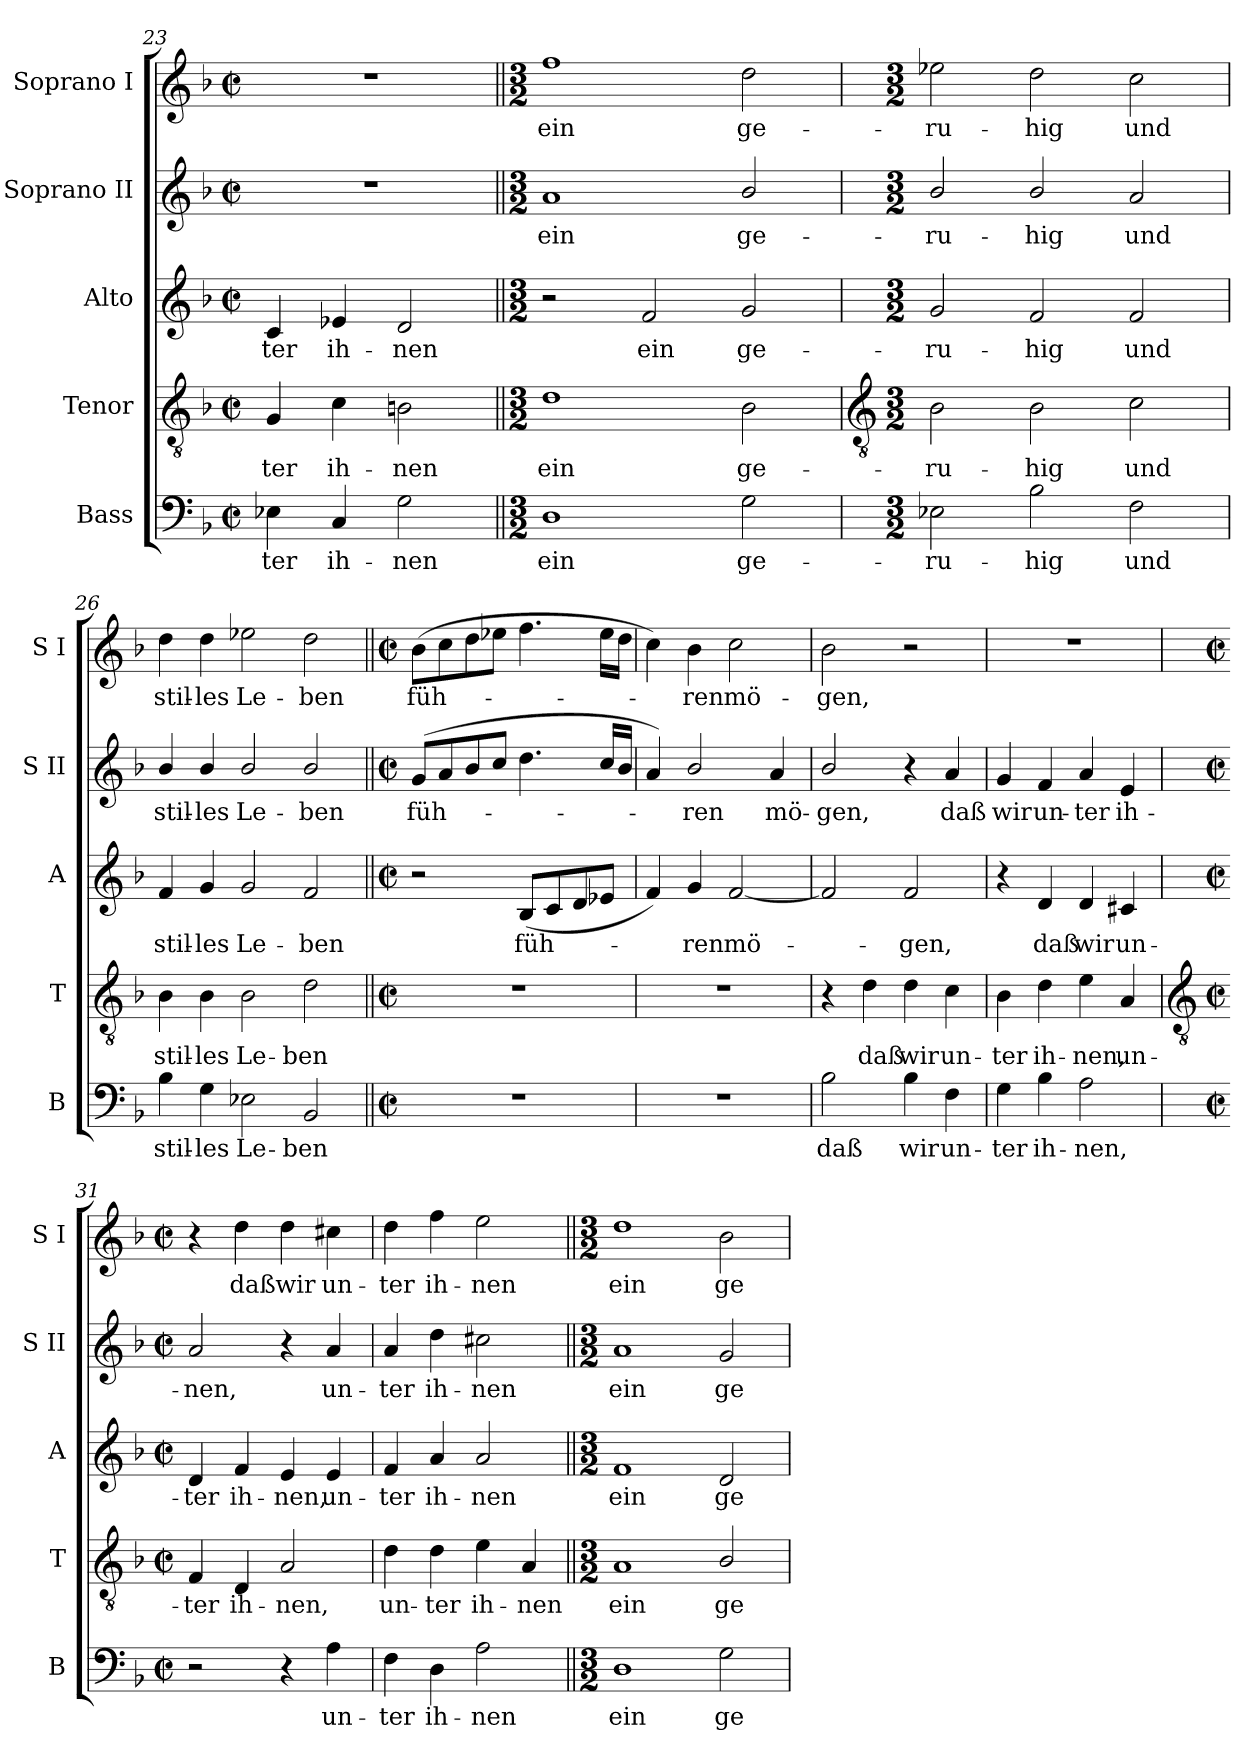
**kern	**text	**kern	**text	**kern	**text	**kern	**text	**kern	**text
*part5	*part5	*part4	*part4	*part3	*part3	*part2	*part2	*part1	*part1
*staff5	*staff5	*staff4	*staff4	*staff3	*staff3	*staff2	*staff2	*staff1	*staff1
*I"Bass	*	*I"Tenor	*	*I"Alto	*	*I"Soprano II	*	*I"Soprano I	*
*I'B	*	*I'T	*	*I'A	*	*I'S II	*	*I'S I	*
*clefF4	*	*clefGv2	*	*clefG2	*	*clefG2	*	*clefG2	*
*k[b-]	*	*k[b-]	*	*k[b-]	*	*k[b-]	*	*k[b-]	*
*F:	*	*F:	*	*F:	*	*F:	*	*F:	*
*M2/2	*	*M2/2	*	*M2/2	*	*M2/2	*	*M2/2	*
*met(c|)	*	*met(c|)	*	*met(c|)	*	*met(c|)	*	*met(c|)	*
=23	=23	=23	=23	=23	=23	=23	=23	=23	=23
!	!LO:LY:b	!	!LO:LY:b	!	!LO:LY:b	!	!	!	!
4E-X	-ter	4G	-ter	4c	-ter	1r	.	1r	.
!	!LO:LY:b	!	!LO:LY:b	!	!LO:LY:b	!	!	!	!
4C	ih-	4c	ih-	4e-X	ih-	.	.	.	.
!	!LO:LY:b	!	!LO:LY:b	!	!LO:LY:b	!	!	!	!
2G	-nen	2Bn	-nen	2d	-nen	.	.	.	.
=24||	=24||	=24||	=24||	=24||	=24||	=24||	=24||	=24||	=24||
*M3/2	*	*M3/2	*	*M3/2	*	*M3/2	*	*M3/2	*
!	!LO:LY:b	!	!LO:LY:b	!	!	!	!LO:LY:b	!	!LO:LY:b
1D	ein	1d	ein	2r	.	1a	ein	1ff	ein
!	!	!	!	!	!LO:LY:b	!	!	!	!
.	.	.	.	2f	ein	.	.	.	.
!	!LO:LY:b	!	!LO:LY:b	!	!LO:LY:b	!	!LO:LY:b	!	!LO:LY:b
2G	ge-	2B-	ge-	2g	ge-	2b-/	ge-	2dd	ge-
!!LO:LB:g=z
=25	=25	=25	=25	=25	=25	=25	=25	=25	=25
*	*	*clefGv2	*	*	*	*	*	*	*
*M3/2	*	*M3/2	*	*M3/2	*	*M3/2	*	*M3/2	*
!	!LO:LY:b	!	!LO:LY:b	!	!LO:LY:b	!	!LO:LY:b	!	!LO:LY:b
2E-X	-ru-	2B-	-ru-	2g	-ru-	2b-/	-ru-	2ee-X	-ru-
!	!LO:LY:b	!	!LO:LY:b	!	!LO:LY:b	!	!LO:LY:b	!	!LO:LY:b
2B-	-hig	2B-	-hig	2f	-hig	2b-/	-hig	2dd	-hig
!	!LO:LY:b	!	!LO:LY:b	!	!LO:LY:b	!	!LO:LY:b	!	!LO:LY:b
2F	und	2c	und	2f	und	2a	und	2cc	und
=26	=26	=26	=26	=26	=26	=26	=26	=26	=26
!	!LO:LY:b	!	!LO:LY:b	!	!LO:LY:b	!	!LO:LY:b	!	!LO:LY:b
4B-	stil-	4B-	stil-	4f	stil-	4b-/	stil-	4dd	stil-
!	!LO:LY:b	!	!LO:LY:b	!	!LO:LY:b	!	!LO:LY:b	!	!LO:LY:b
4G	-les	4B-	-les	4g	-les	4b-/	-les	4dd	-les
!	!LO:LY:b	!	!LO:LY:b	!	!LO:LY:b	!	!LO:LY:b	!	!LO:LY:b
2E-X	Le-	2B-	Le-	2g	Le-	2b-/	Le-	2ee-X	Le-
!	!LO:LY:b	!	!LO:LY:b	!	!LO:LY:b	!	!LO:LY:b	!	!LO:LY:b
2BB-	-ben	2d	-ben	2f	-ben	2b-/	-ben	2dd	-ben
=27||	=27||	=27||	=27||	=27||	=27||	=27||	=27||	=27||	=27||
*M2/2	*	*M2/2	*	*M2/2	*	*M2/2	*	*M2/2	*
*met(c|)	*	*met(c|)	*	*met(c|)	*	*met(c|)	*	*met(c|)	*
!	!	!	!	!	!	!	!LO:LY:b	!	!LO:LY:b
1r	.	1r	.	2r	.	(<8gL	füh-	(>8b-L	füh-
.	.	.	.	.	.	8a	.	8cc	.
.	.	.	.	.	.	8b-	.	8dd	.
.	.	.	.	.	.	8ccJ	.	8ee-XJ	.
!	!	!	!	!	!LO:LY:b	!	!	!	!
.	.	.	.	(<8B-L	füh-	4.dd	.	4.ff	.
.	.	.	.	8c	.	.	.	.	.
.	.	.	.	8d	.	.	.	.	.
.	.	.	.	8e-XJ	.	16cc/LL	.	16ee-LL	.
.	.	.	.	.	.	16b-/JJ	.	16ddJJ	.
=28	=28	=28	=28	=28	=28	=28	=28	=28	=28
1r	.	1r	.	4f)	.	4a)	.	4cc)	.
!	!	!	!	!	!LO:LY:b	!	!LO:LY:b	!	!LO:LY:b
.	.	.	.	4g	ren	2b-/	ren	4b-	ren
!	!	!	!	!	!LO:LY:b	!	!	!	!LO:LY:b
.	.	.	.	[2f	mö-	.	.	2cc	mö-
!	!	!	!	!	!	!	!LO:LY:b	!	!
.	.	.	.	.	.	4a	mö-	.	.
=29	=29	=29	=29	=29	=29	=29	=29	=29	=29
!	!LO:LY:b	!	!	!	!	!	!LO:LY:b	!	!LO:LY:b
2B-	daß	4r	.	2f]	.	2b-/	-gen,	2b-	-gen,
!	!	!	!LO:LY:b	!	!	!	!	!	!
.	.	4d	daß	.	.	.	.	.	.
!	!LO:LY:b	!	!LO:LY:b	!	!LO:LY:b	!	!	!	!
4B-	wir	4d	wir	2f	gen,	4r	.	2r	.
!	!LO:LY:b	!	!LO:LY:b	!	!	!	!LO:LY:b	!	!
4F	un-	4c	un-	.	.	4a	daß	.	.
=30	=30	=30	=30	=30	=30	=30	=30	=30	=30
!	!LO:LY:b	!	!LO:LY:b	!	!	!	!LO:LY:b	!	!
4G	-ter	4B-	-ter	4r	.	4g	wir	1r	.
!	!LO:LY:b	!	!LO:LY:b	!	!LO:LY:b	!	!LO:LY:b	!	!
4B-	ih-	4d	ih-	4d	daß	4f	un-	.	.
!	!LO:LY:b	!	!LO:LY:b	!	!LO:LY:b	!	!LO:LY:b	!	!
2A	-nen,	4e	-nen,	4d	wir	4a	-ter	.	.
!	!	!	!LO:LY:b	!	!LO:LY:b	!	!LO:LY:b	!	!
.	.	4A	un-	4c#X	un-	4e	ih-	.	.
!!LO:LB:g=z
=31	=31	=31	=31	=31	=31	=31	=31	=31	=31
*	*	*clefGv2	*	*	*	*	*	*	*
*M2/2	*	*M2/2	*	*M2/2	*	*M2/2	*	*M2/2	*
*met(c|)	*	*met(c|)	*	*met(c|)	*	*met(c|)	*	*met(c|)	*
!	!	!	!LO:LY:b	!	!LO:LY:b	!	!LO:LY:b	!	!
2r	.	4F	-ter	4d	-ter	2a	-nen,	4r	.
!	!	!	!LO:LY:b	!	!LO:LY:b	!	!	!	!LO:LY:b
.	.	4D	ih-	4f	ih-	.	.	4dd	daß
!	!	!	!LO:LY:b	!	!LO:LY:b	!	!	!	!LO:LY:b
4r	.	2A	-nen,	4e	-nen,	4r	.	4dd	wir
!	!LO:LY:b	!	!	!	!LO:LY:b	!	!LO:LY:b	!	!LO:LY:b
4A	un-	.	.	4e	un-	4a	un-	4cc#X	un-
=32	=32	=32	=32	=32	=32	=32	=32	=32	=32
!	!LO:LY:b	!	!LO:LY:b	!	!LO:LY:b	!	!LO:LY:b	!	!LO:LY:b
4F	-ter	4d	un-	4f	-ter	4a	-ter	4dd	-ter
!	!LO:LY:b	!	!LO:LY:b	!	!LO:LY:b	!	!LO:LY:b	!	!LO:LY:b
4D	ih-	4d	-ter	4a	ih-	4dd	ih-	4ff	ih-
!	!LO:LY:b	!	!LO:LY:b	!	!LO:LY:b	!	!LO:LY:b	!	!LO:LY:b
2A	-nen	4e	ih-	2a	-nen	2cc#X	-nen	2ee	-nen
!	!	!	!LO:LY:b	!	!	!	!	!	!
.	.	4A	-nen	.	.	.	.	.	.
=33||	=33||	=33||	=33||	=33||	=33||	=33||	=33||	=33||	=33||
*M3/2	*	*M3/2	*	*M3/2	*	*M3/2	*	*M3/2	*
!	!LO:LY:b	!	!LO:LY:b	!	!LO:LY:b	!	!LO:LY:b	!	!LO:LY:b
1D	ein	1A	ein	1f	ein	1a	ein	1dd	ein
!	!LO:LY:b	!	!LO:LY:b	!	!LO:LY:b	!	!LO:LY:b	!	!LO:LY:b
2G	ge-	2B-/	ge-	2d	ge-	2g	ge-	2b-	ge-
=	=	=	=	=	=	=	=	=	=
*-	*-	*-	*-	*-	*-	*-	*-	*-	*-
